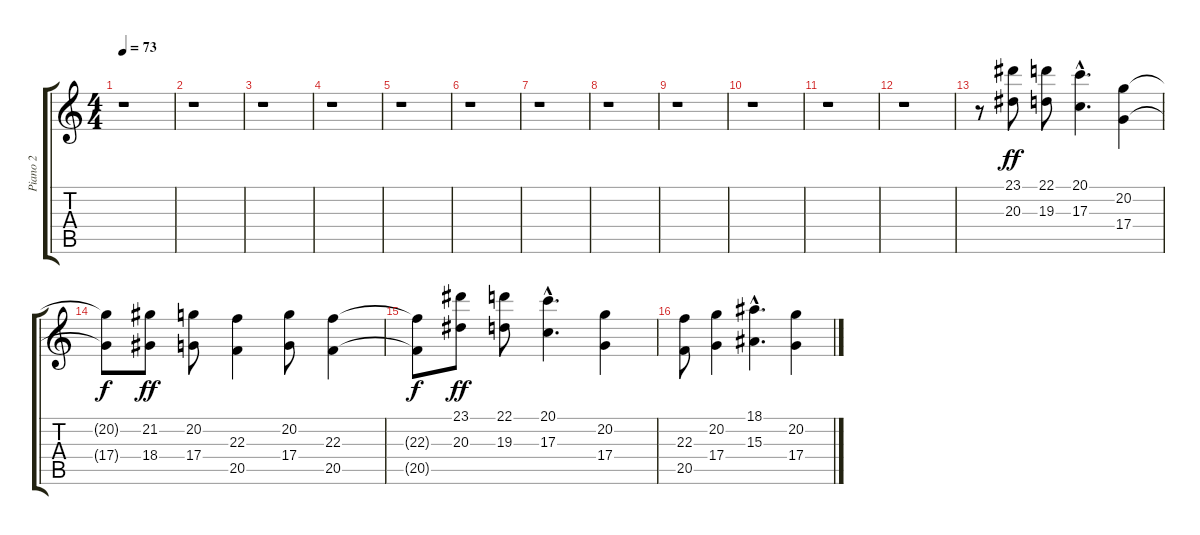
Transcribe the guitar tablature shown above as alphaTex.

\track ("Piano 2" "Piano 2") {instrument acousticgrandpiano}
\staff {score tabs}
\tuning (E4 B3 G3 D3 A2 E2) {hide}
\ts (4 4)
\tempo 73
\clef g2
\ks c
r.1{dy ff} |
r.1 |
r.1 |
r.1 |
r.1 |
r.1 |
r.1 |
r.1 |
r.1 |
r.1 |
r.1 |
r.1 |
r.8 (23.1 20.3).8 (22.1 19.3).8 (20.1{hac} 17.3{hac}).4{d} (20.2 17.4).4 |
(20.2{t} 17.4{t}).8{dy f} (21.2 18.4).8{dy ff} (20.2 17.4).8 (22.3 20.5).4 (20.2 17.4).8 (22.3 20.5).4 |
(22.3{t} 20.5{t}).8{dy f} (23.1 20.3).8{dy ff} (22.1 19.3).8 (20.1{hac} 17.3{hac}).4{d} (20.2 17.4).4 |
(22.3 20.5).8 (20.2 17.4).4 (18.1{hac} 15.3{hac}).4{d} (20.2 17.4).4
